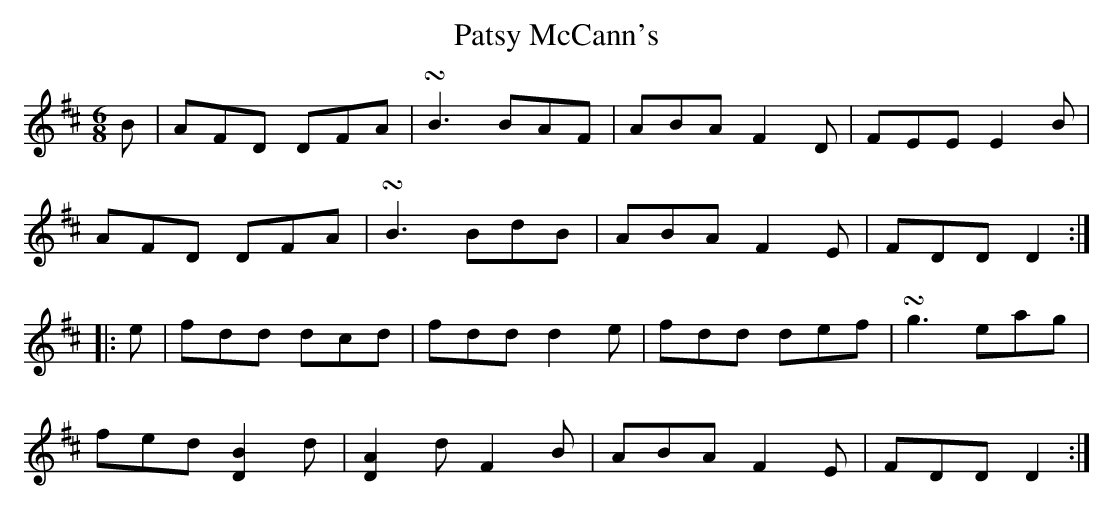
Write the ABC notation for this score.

X:1
U: ~ = !turn!
T:Patsy McCann's
L:1/8
M:6/8
K:D
B | AFD DFA | ~B3 BAF | ABA F2 D | FEE E2 B |
AFD DFA | ~B3 BdB | ABA F2 E | FDD D2 ::
e | fdd dcd | fdd d2 e | fdd def | ~g3 eag |
fed [D2B2] d | [D2A2] d F2 B | ABA F2 E | FDD D2 :|]
